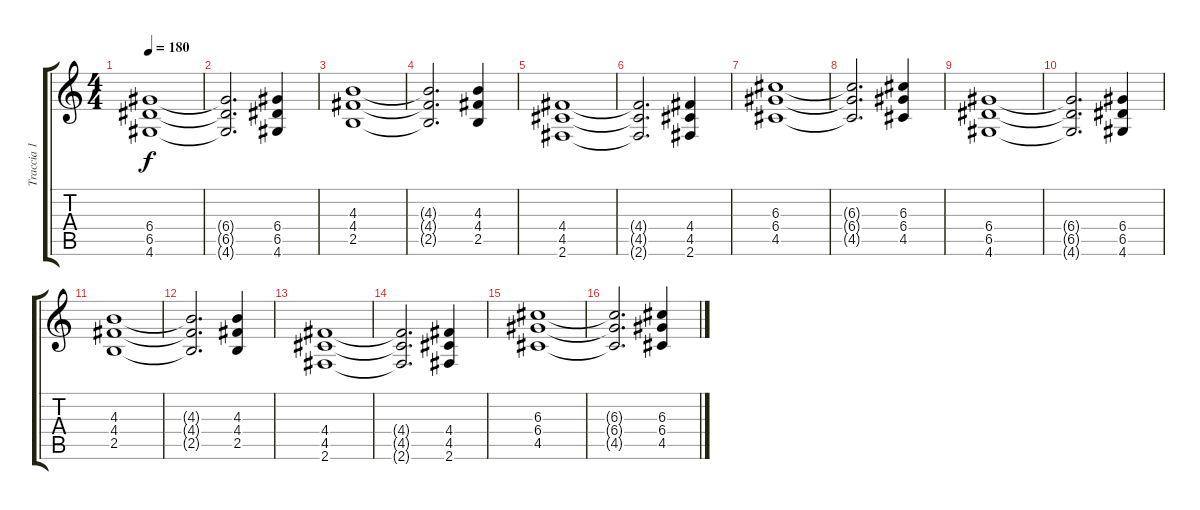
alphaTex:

\track ("Traccia 1" "Traccia 1") {instrument overdrivenguitar}
\staff {score tabs}
\tuning (E4 B3 G3 D3 A2 E2) {hide}
\ts (4 4)
\tempo 180
\clef g2
\ks c
(6.4 6.5 4.6).1{dy f} |
(6.4{t} 6.5{t} 4.6{t}).2{d} (6.4 6.5 4.6).4 |
(4.3 4.4 2.5).1 |
(4.3{t} 4.4{t} 2.5{t}).2{d} (4.3 4.4 2.5).4 |
(4.4 4.5 2.6).1 |
(4.4{t} 4.5{t} 2.6{t}).2{d} (4.4 4.5 2.6).4 |
(6.3 6.4 4.5).1 |
(6.3{t} 6.4{t} 4.5{t}).2{d} (6.3 6.4 4.5).4 |
(6.4 6.5 4.6).1 |
(6.4{t} 6.5{t} 4.6{t}).2{d} (6.4 6.5 4.6).4 |
(4.3 4.4 2.5).1 |
(4.3{t} 4.4{t} 2.5{t}).2{d} (4.3 4.4 2.5).4 |
(4.4 4.5 2.6).1 |
(4.4{t} 4.5{t} 2.6{t}).2{d} (4.4 4.5 2.6).4 |
(6.3 6.4 4.5).1 |
(6.3{t} 6.4{t} 4.5{t}).2{d} (6.3 6.4 4.5).4
